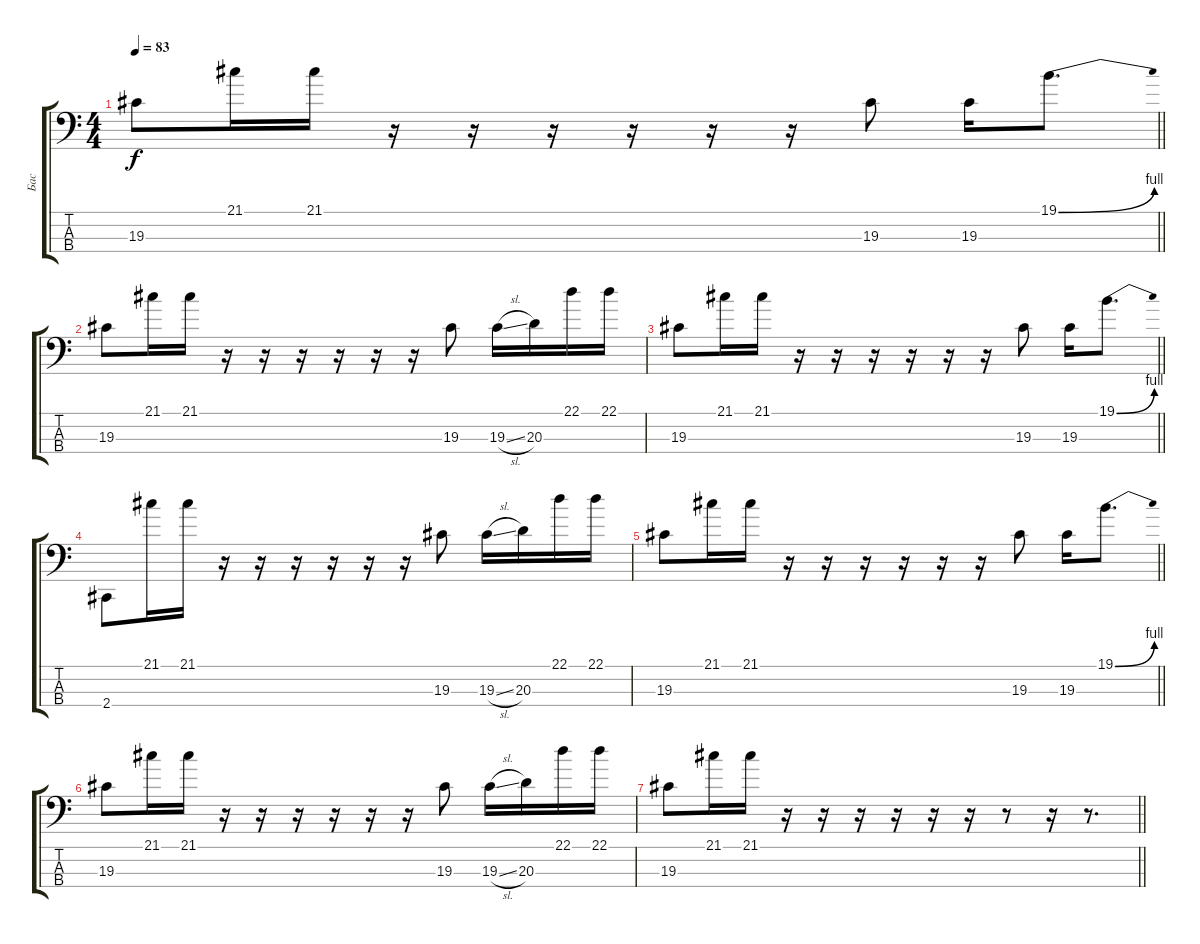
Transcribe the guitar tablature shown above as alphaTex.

\track ("Бас" "Бас") {instrument electricbassfinger}
\staff {score tabs}
\tuning (E2 B1 Gb1 B0) {hide}
\ts (4 4)
\tempo 83
\clef f4
\barLineRight lightlight
\ks c
19.3.8{dy f} 21.1.16 21.1.16 r.16 r.16 r.16 r.16 r.16 r.16 19.3.8 19.3.16 19.1{be (bend 0 0 60 4)}.8{d} |
19.3.8 21.1.16 21.1.16 r.16 r.16 r.16 r.16 r.16 r.16 19.3.8 19.3{sl}.16 20.3.16 22.1.16 22.1.16 |
\barLineRight lightlight
19.3.8 21.1.16 21.1.16 r.16 r.16 r.16 r.16 r.16 r.16 19.3.8 19.3.16 19.1{be (bend 0 0 60 4)}.8{d} |
2.4.8 21.1.16 21.1.16 r.16 r.16 r.16 r.16 r.16 r.16 19.3.8 19.3{sl}.16 20.3.16 22.1.16 22.1.16 |
\barLineRight lightlight
19.3.8 21.1.16 21.1.16 r.16 r.16 r.16 r.16 r.16 r.16 19.3.8 19.3.16 19.1{be (bend 0 0 60 4)}.8{d} |
19.3.8 21.1.16 21.1.16 r.16 r.16 r.16 r.16 r.16 r.16 19.3.8 19.3{sl}.16 20.3.16 22.1.16 22.1.16 |
\barLineRight lightlight
19.3.8 21.1.16 21.1.16 r.16 r.16 r.16 r.16 r.16 r.16 r.8 r.16 r.8{d}
